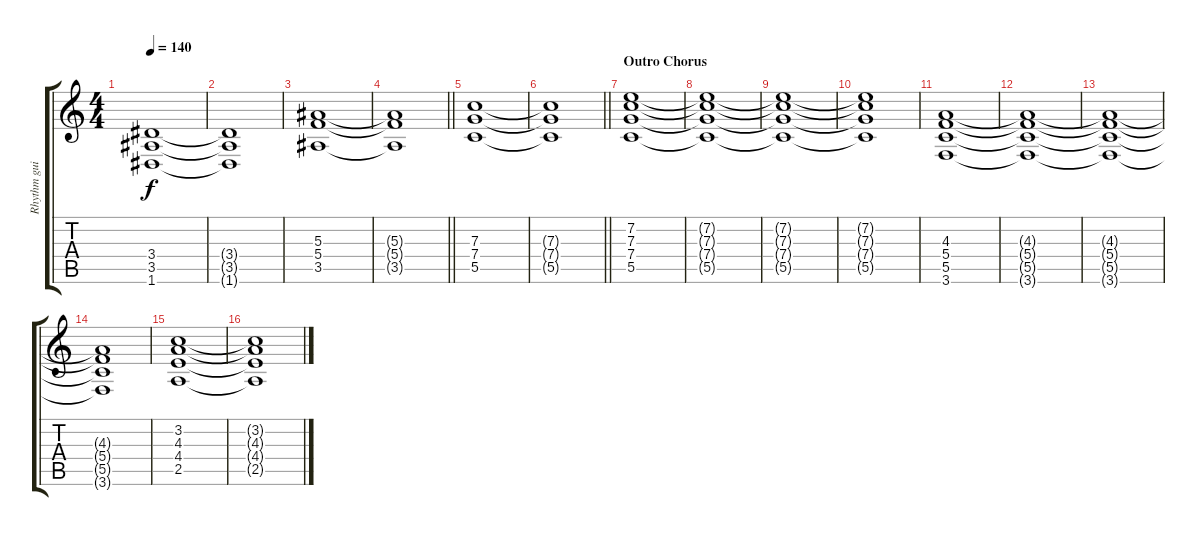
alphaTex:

\track ("Rhythm guitar" "Rhythm gui") {instrument distortionguitar}
\staff {score tabs}
\tuning (D4 A3 F3 C3 G2 D2) {hide}
\ts (4 4)
\tempo 140
\clef g2
\ks c
(3.4 3.5 1.6).1{dy f} |
(3.4{t} 3.5{t} 1.6{t}).1 |
(5.3 5.4 3.5).1 |
\barLineRight lightlight
(5.3{t} 5.4{t} 3.5{t}).1 |
(7.3 7.4 5.5).1 |
\barLineRight lightlight
(7.3{t} 7.4{t} 5.5{t}).1 |
\section ("" "Outro Chorus")
(7.2 7.3 7.4 5.5).1 |
(7.2{t} 7.3{t} 7.4{t} 5.5{t}).1 |
(7.2{t} 7.3{t} 7.4{t} 5.5{t}).1 |
(7.2{t} 7.3{t} 7.4{t} 5.5{t}).1 |
(4.3 5.4 5.5 3.6).1 |
(4.3{t} 5.4{t} 5.5{t} 3.6{t}).1 |
(4.3{t} 5.4{t} 5.5{t} 3.6{t}).1 |
(4.3{t} 5.4{t} 5.5{t} 3.6{t}).1 |
(3.2 4.3 4.4 2.5).1 |
(3.2{t} 4.3{t} 4.4{t} 2.5{t}).1
